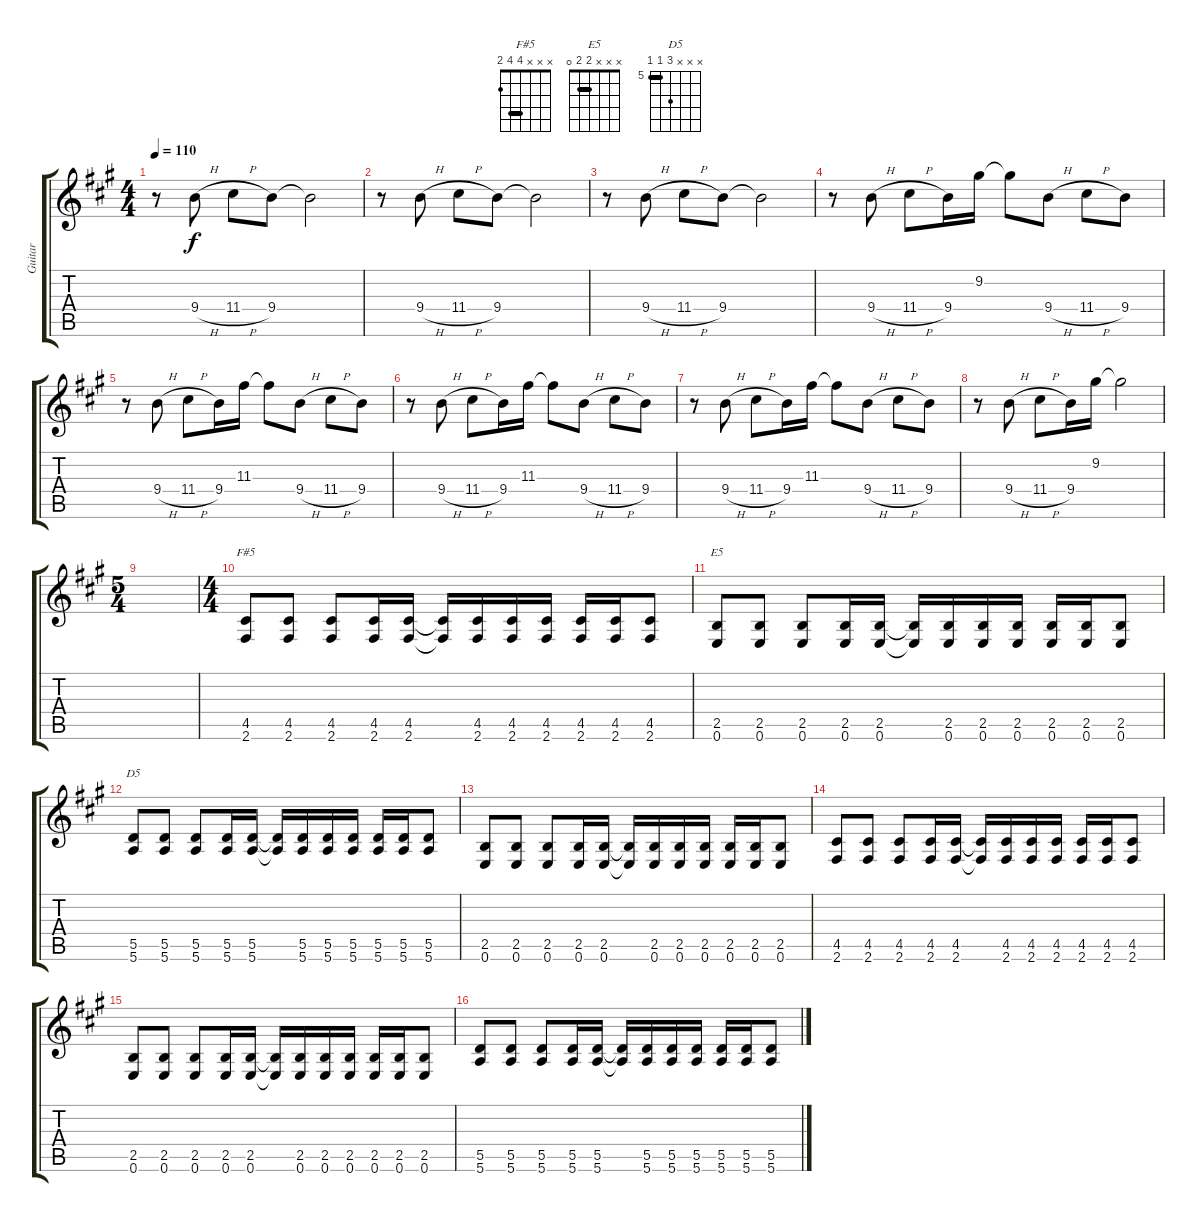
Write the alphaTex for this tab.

\track ("Guitar" "Guitar") {instrument overdrivenguitar}
\staff {score tabs}
\tuning (E4 B3 G3 D3 A2 E2) {hide}
\chord ("F#5" x x x 4 4 2) {barre 4}
\chord ("E5" x x x 2 2 0) {barre 2}
\chord ("D5" x x x 7 5 5) {firstfret 5 barre 5}
\ts (4 4)
\tempo 110
\clef g2
\ks f#minor
r.8{dy f volume 10 instrument acousticguitarsteel} 9.4{h}.8 11.4{h}.8 9.4.8 9.4{t}.2 |
r.8 9.4{h}.8 11.4{h}.8 9.4.8 9.4{t}.2 |
r.8 9.4{h}.8 11.4{h}.8 9.4.8 9.4{t}.2 |
r.8 9.4{h}.8 11.4{h}.8 9.4.16 9.2.16 9.2{t}.8 9.4{h}.8 11.4{h}.8 9.4.8 |
r.8 9.4{h}.8 11.4{h}.8 9.4.16 11.3.16 11.3{t}.8 9.4{h}.8 11.4{h}.8 9.4.8 |
r.8 9.4{h}.8 11.4{h}.8 9.4.16 11.3.16 11.3{t}.8 9.4{h}.8 11.4{h}.8 9.4.8 |
r.8 9.4{h}.8 11.4{h}.8 9.4.16 11.3.16 11.3{t}.8 9.4{h}.8 11.4{h}.8 9.4.8 |
r.8 9.4{h}.8 11.4{h}.8 9.4.16 9.2.16 9.2{t}.2 |
\ts (5 4)
|
\ts (4 4)
(4.5 2.6).8{ch "F#5" volume 14 instrument overdrivenguitar} (4.5 2.6).8 (4.5 2.6).8 (4.5 2.6).16 (4.5 2.6).16 (4.5{t} 2.6{t}).16 (4.5 2.6).16 (4.5 2.6).16 (4.5 2.6).16 (4.5 2.6).16 (4.5 2.6).16 (4.5 2.6).8 |
(2.5 0.6).8{ch "E5"} (2.5 0.6).8 (2.5 0.6).8 (2.5 0.6).16 (2.5 0.6).16 (2.5{t} 0.6{t}).16 (2.5 0.6).16 (2.5 0.6).16 (2.5 0.6).16 (2.5 0.6).16 (2.5 0.6).16 (2.5 0.6).8 |
(5.5 5.6).8{ch "D5"} (5.5 5.6).8 (5.5 5.6).8 (5.5 5.6).16 (5.5 5.6).16 (5.5{t} 5.6{t}).16 (5.5 5.6).16 (5.5 5.6).16 (5.5 5.6).16 (5.5 5.6).16 (5.5 5.6).16 (5.5 5.6).8 |
(2.5 0.6).8 (2.5 0.6).8 (2.5 0.6).8 (2.5 0.6).16 (2.5 0.6).16 (2.5{t} 0.6{t}).16 (2.5 0.6).16 (2.5 0.6).16 (2.5 0.6).16 (2.5 0.6).16 (2.5 0.6).16 (2.5 0.6).8 |
(4.5 2.6).8 (4.5 2.6).8 (4.5 2.6).8 (4.5 2.6).16 (4.5 2.6).16 (4.5{t} 2.6{t}).16 (4.5 2.6).16 (4.5 2.6).16 (4.5 2.6).16 (4.5 2.6).16 (4.5 2.6).16 (4.5 2.6).8 |
(2.5 0.6).8 (2.5 0.6).8 (2.5 0.6).8 (2.5 0.6).16 (2.5 0.6).16 (2.5{t} 0.6{t}).16 (2.5 0.6).16 (2.5 0.6).16 (2.5 0.6).16 (2.5 0.6).16 (2.5 0.6).16 (2.5 0.6).8 |
(5.5 5.6).8 (5.5 5.6).8 (5.5 5.6).8 (5.5 5.6).16 (5.5 5.6).16 (5.5{t} 5.6{t}).16 (5.5 5.6).16 (5.5 5.6).16 (5.5 5.6).16 (5.5 5.6).16 (5.5 5.6).16 (5.5 5.6).8
